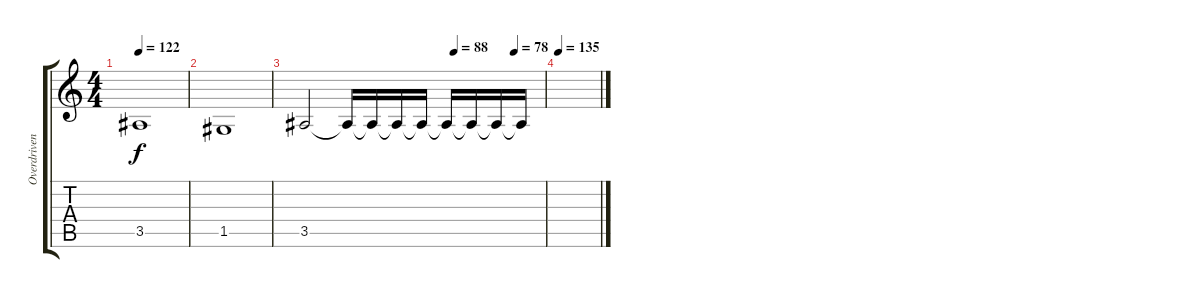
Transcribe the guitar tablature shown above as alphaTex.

\track ("Overdriven Guitar 3" "Overdriven") {instrument overdrivenguitar}
\staff {score tabs}
\tuning (D4 A3 F3 C3 G2 C2) {hide}
\ts (4 4)
\tempo 122
\clef g2
\ks c
3.5.1{dy f} |
1.5.1 |
\tempo (88 0.625)
\tempo (78 0.875)
3.5.2 3.5{t}.16 3.5{t}.16{volume 12} 3.5{t}.16{volume 10} 3.5{t}.16{volume 8} 3.5{t}.16{volume 6} 3.5{t}.16{volume 4} 3.5{t}.16{volume 2} 3.5{t}.16{volume 0} |
\tempo 135
